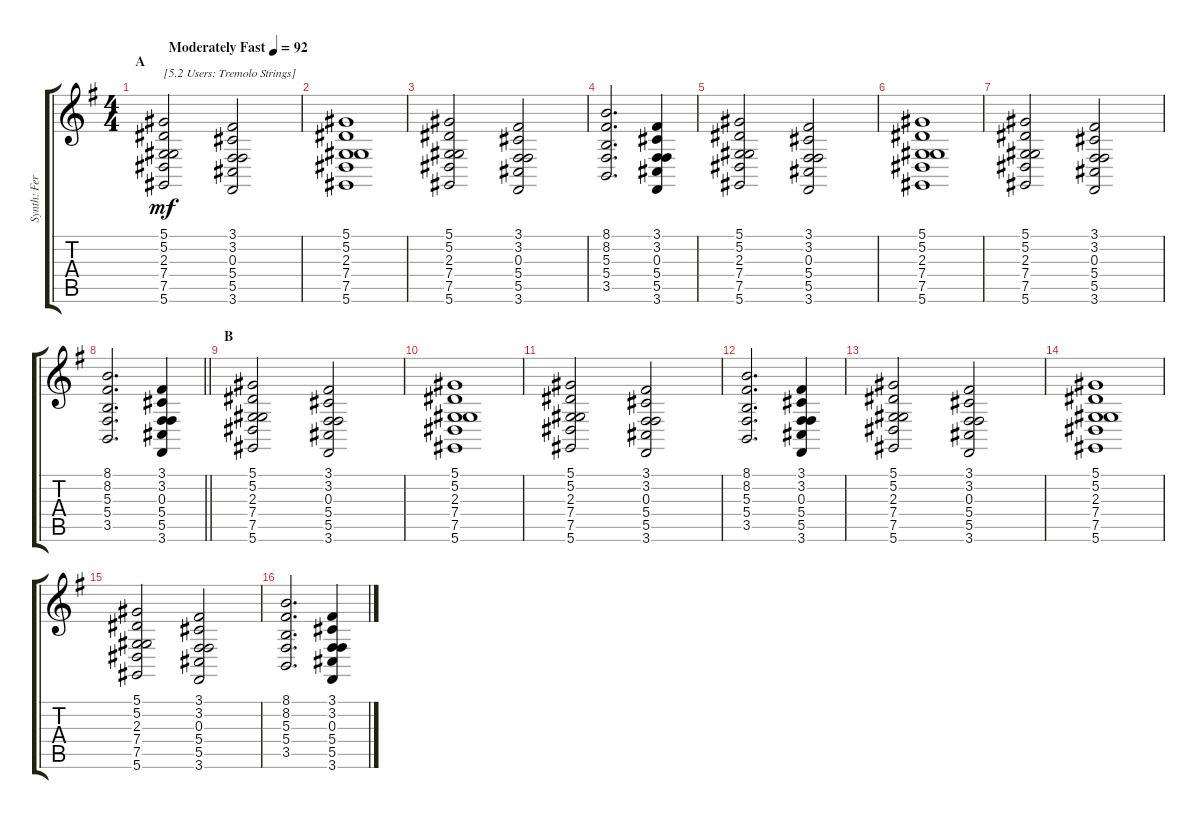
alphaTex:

\track ("Synth: Ferdy" "Synth: Fer") {instrument tremolostrings}
\staff {score tabs}
\tuning (Eb4 Bb3 Gb3 Db3 Ab2 Eb2) {hide}
\ts (4 4)
\section ("" "A")
\tempo (92 "Moderately Fast")
\clef g2
\ks g
(5.1 5.2 2.3 7.4 7.5 5.6).2{txt "[5.2 Users: Tremolo Strings]" dy mf instrument tremolostrings} (3.1 3.2 0.3 5.4 5.5 3.6).2 |
(5.1 5.2 2.3 7.4 7.5 5.6).1 |
(5.1 5.2 2.3 7.4 7.5 5.6).2 (3.1 3.2 0.3 5.4 5.5 3.6).2 |
(8.1 8.2 5.3 5.4 3.5).2{d beam merge} (3.1 3.2 0.3 5.4 5.5 3.6).4 |
(5.1 5.2 2.3 7.4 7.5 5.6).2 (3.1 3.2 0.3 5.4 5.5 3.6).2 |
(5.1 5.2 2.3 7.4 7.5 5.6).1 |
(5.1 5.2 2.3 7.4 7.5 5.6).2 (3.1 3.2 0.3 5.4 5.5 3.6).2 |
\barLineRight lightlight
(8.1 8.2 5.3 5.4 3.5).2{d beam merge} (3.1 3.2 0.3 5.4 5.5 3.6).4 |
\section ("" "B")
(5.1 5.2 2.3 7.4 7.5 5.6).2 (3.1 3.2 0.3 5.4 5.5 3.6).2 |
(5.1 5.2 2.3 7.4 7.5 5.6).1 |
(5.1 5.2 2.3 7.4 7.5 5.6).2 (3.1 3.2 0.3 5.4 5.5 3.6).2 |
(8.1 8.2 5.3 5.4 3.5).2{d beam merge} (3.1 3.2 0.3 5.4 5.5 3.6).4 |
(5.1 5.2 2.3 7.4 7.5 5.6).2 (3.1 3.2 0.3 5.4 5.5 3.6).2 |
(5.1 5.2 2.3 7.4 7.5 5.6).1 |
(5.1 5.2 2.3 7.4 7.5 5.6).2 (3.1 3.2 0.3 5.4 5.5 3.6).2 |
(8.1 8.2 5.3 5.4 3.5).2{d beam merge} (3.1 3.2 0.3 5.4 5.5 3.6).4
